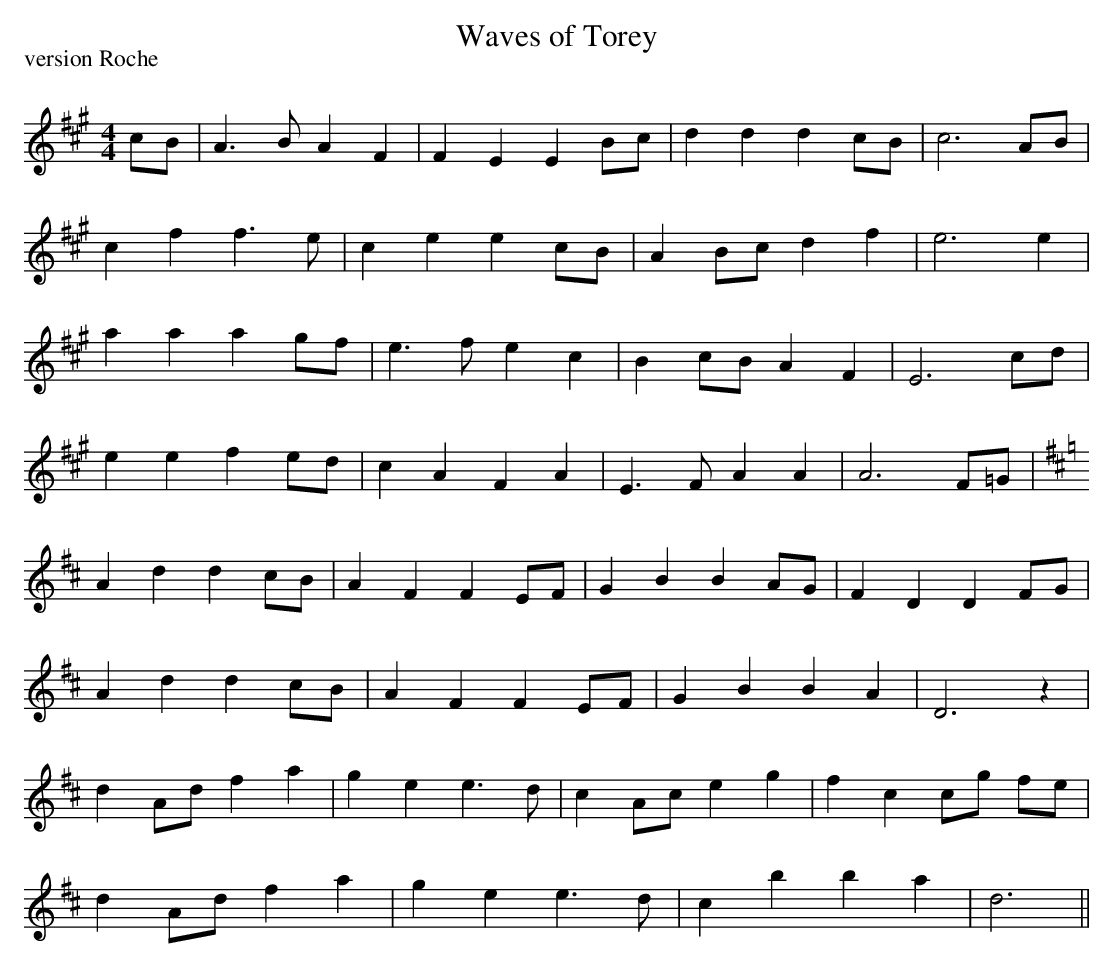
X:1
T: Waves of Torey
P:version Roche
Q: 232
K:A
M:4/4
L:1/8
cB|A3B A2 F2|F2 E2 E2 Bc|d2 d2 d2 cB|c6 AB|
c2 f2 f3e|c2 e2 e2 cB|A2 Bc d2 f2|e6 e2|
a2 a2 a2 gf|e3f e2 c2|B2 cB A2 F2|E6 cd|
e2 e2 f2 ed|c2 A2 F2 A2|E3F A2 A2|A6 F=G|
K:D
A2 d2 d2 cB|A2 F2 F2 EF|G2 B2 B2 AG|F2 D2 D2 FG|
A2 d2 d2 cB|A2 F2 F2 EF|G2 B2 B2 A2|D6 z2|
d2 Ad f2 a2|g2 e2 e3d|c2 Ac e2 g2|f2 c2 cg fe|
d2 Ad f2 a2|g2 e2 e3d|c2 b2 b2 a2|d6||
